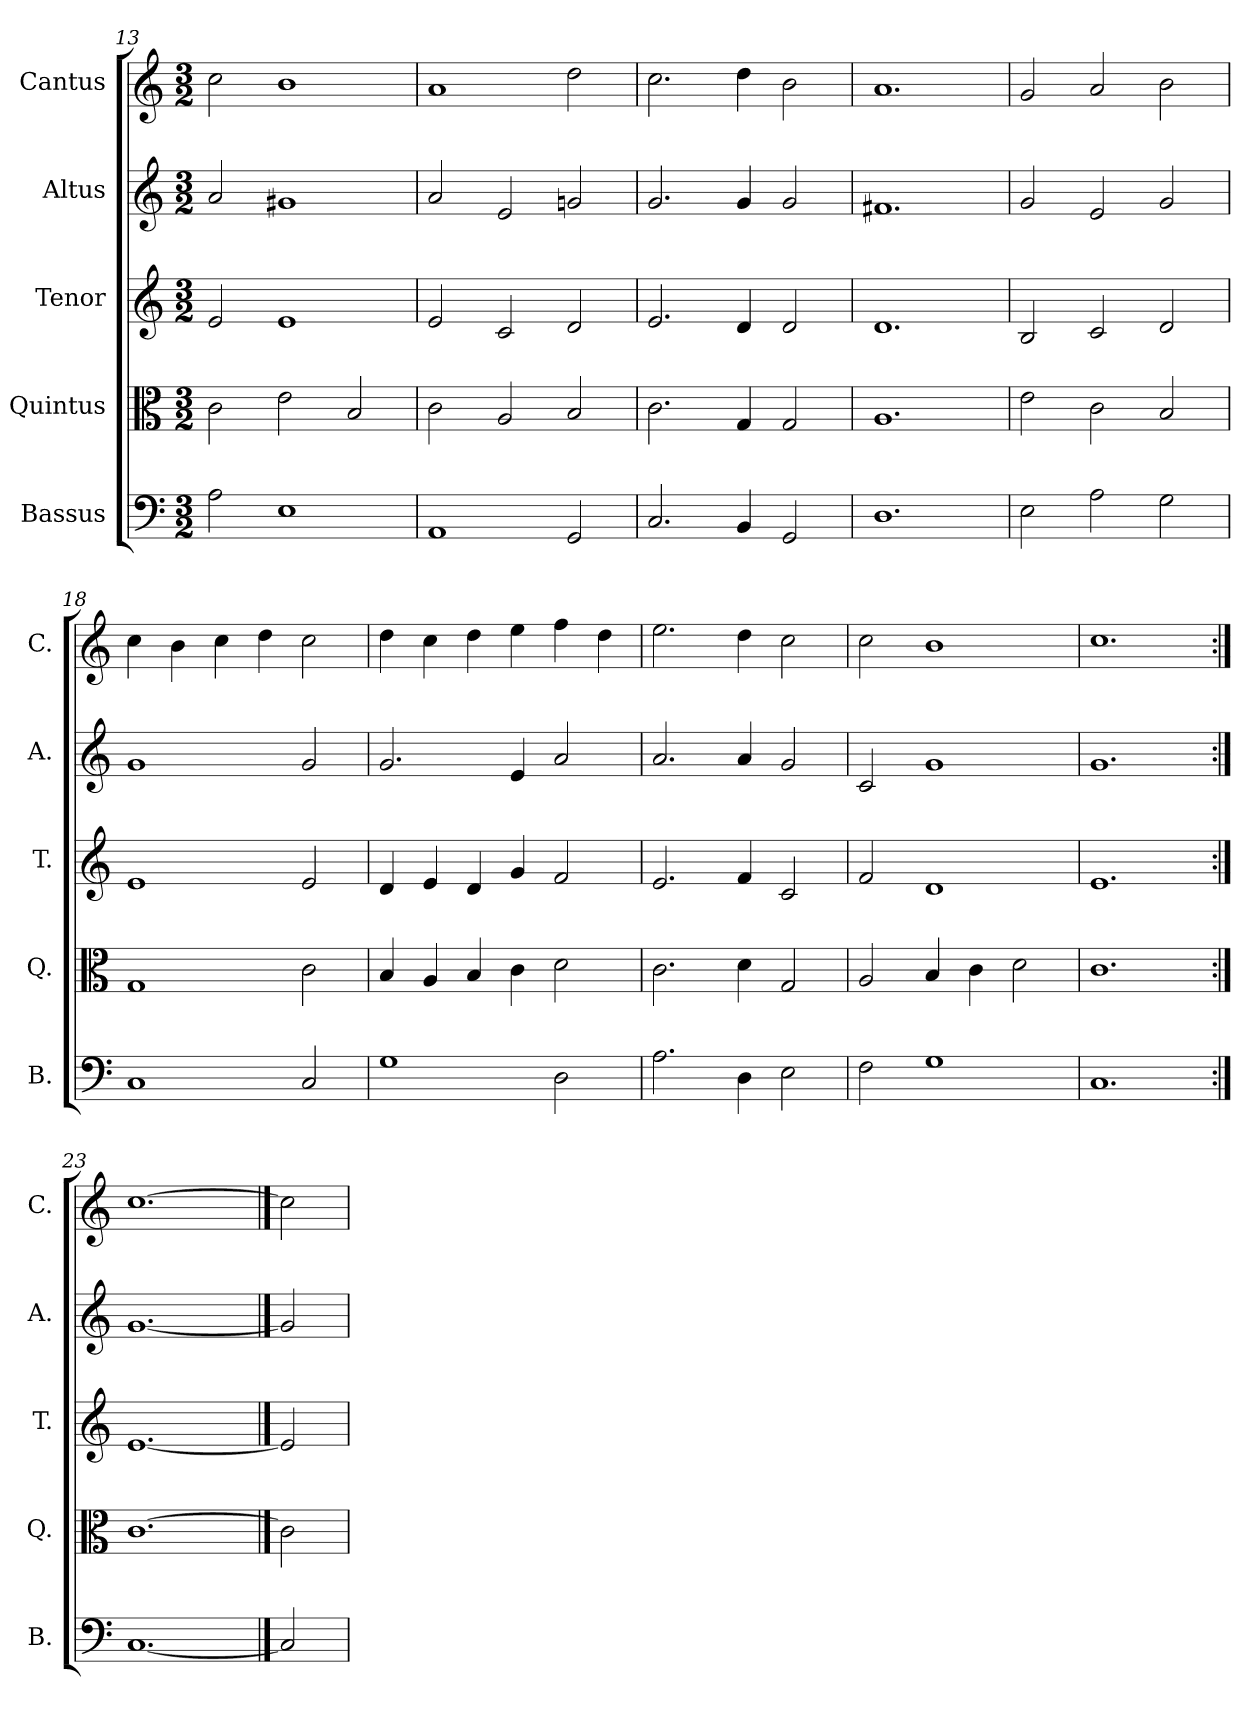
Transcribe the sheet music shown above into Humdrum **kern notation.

**kern	**kern	**kern	**kern	**kern
*part5	*part4	*part3	*part2	*part1
*staff5	*staff4	*staff3	*staff2	*staff1
*I"Bassus	*I"Quintus	*I"Tenor	*I"Altus	*I"Cantus
*I'B.	*I'Q.	*I'T.	*I'A.	*I'C.
*clefF4	*clefC3	*clefG2	*clefG2	*clefG2
*k[]	*k[]	*k[]	*k[]	*k[]
*C:	*C:	*C:	*C:	*C:
*M3/2	*M3/2	*M3/2	*M3/2	*M3/2
=13	=13	=13	=13	=13
2A\	2c\	2e/	2a/	2cc\
1E\	2e\	1e/	1g#X/	1b\
.	2B/	.	.	.
=14	=14	=14	=14	=14
1AA/	2c\	2e/	2a/	1a/
.	2A/	2c/	2e/	.
2GG/	2B/	2d/	2gn/	2dd\
=15	=15	=15	=15	=15
2.C/	2.c\	2.e/	2.g/	2.cc\
4BB/	4G/	4d/	4g/	4dd\
2GG/	2G/	2d/	2g/	2b\
!!LO:PB:g=z
=16	=16	=16	=16	=16
1.D\	1.A/	1.d/	1.f#X/	1.a/
=17	=17	=17	=17	=17
2E\	2e\	2B/	2g/	2g/
2A\	2c\	2c/	2e/	2a/
2G\	2B/	2d/	2g/	2b\
=18	=18	=18	=18	=18
1C/	1G/	1e/	1g/	4cc\
.	.	.	.	4b\
.	.	.	.	4cc\
.	.	.	.	4dd\
2C/	2c\	2e/	2g/	2cc\
=19	=19	=19	=19	=19
1G\	4B/	4d/	2.g/	4dd\
.	4A/	4e/	.	4cc\
.	4B/	4d/	.	4dd\
.	4c\	4g/	4e/	4ee\
2D\	2d\	2f/	2a/	4ff\
.	.	.	.	4dd\
!!LO:LB:g=z
=20	=20	=20	=20	=20
2.A\	2.c\	2.e/	2.a/	2.ee\
4D\	4d\	4f/	4a/	4dd\
2E\	2G/	2c/	2g/	2cc\
=21	=21	=21	=21	=21
2F\	2A/	2f/	2c/	2cc\
1G\	4B/	1d/	1g/	1b\
.	4c\	.	.	.
.	2d\	.	.	.
=22	=22	=22	=22	=22
1.C/	1.c\	1.e/	1.g/	1.cc\
=23:|!	=23:|!	=23:|!	=23:|!	=23:|!
[1.C/	[1.c\	[1.e/	[1.g/	[1.cc\
==24	==24	==24	==24	==24
2C/]	2c\]	2e/]	2g/]	2cc\]
=	=	=	=	=
*-	*-	*-	*-	*-
